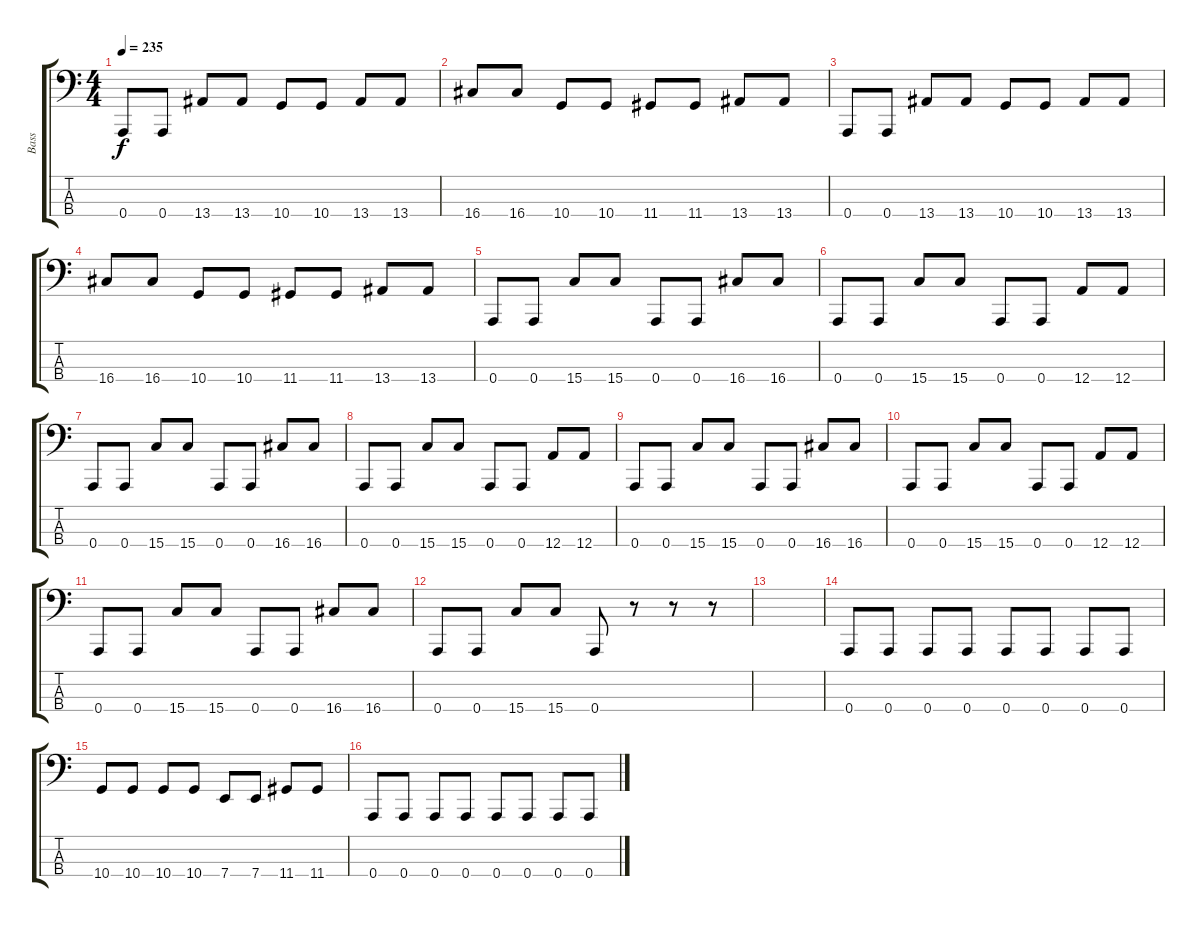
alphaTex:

\track ("Bass" "Bass") {instrument electricbasspick}
\staff {score tabs}
\tuning (D2 A1 E1 A0) {hide}
\ts (4 4)
\tempo 235
\clef f4
\ks c
0.4.8{dy f} 0.4.8 13.4.8 13.4.8 10.4.8 10.4.8 13.4.8 13.4.8 |
16.4.8 16.4.8 10.4.8 10.4.8 11.4.8 11.4.8 13.4.8 13.4.8 |
0.4.8 0.4.8 13.4.8 13.4.8 10.4.8 10.4.8 13.4.8 13.4.8 |
16.4.8 16.4.8 10.4.8 10.4.8 11.4.8 11.4.8 13.4.8 13.4.8 |
0.4.8 0.4.8 15.4.8 15.4.8 0.4.8 0.4.8 16.4.8 16.4.8 |
0.4.8 0.4.8 15.4.8 15.4.8 0.4.8 0.4.8 12.4.8 12.4.8 |
0.4.8 0.4.8 15.4.8 15.4.8 0.4.8 0.4.8 16.4.8 16.4.8 |
0.4.8 0.4.8 15.4.8 15.4.8 0.4.8 0.4.8 12.4.8 12.4.8 |
0.4.8 0.4.8 15.4.8 15.4.8 0.4.8 0.4.8 16.4.8 16.4.8 |
0.4.8 0.4.8 15.4.8 15.4.8 0.4.8 0.4.8 12.4.8 12.4.8 |
0.4.8 0.4.8 15.4.8 15.4.8 0.4.8 0.4.8 16.4.8 16.4.8 |
0.4.8 0.4.8 15.4.8 15.4.8 0.4.8 r.8 r.8 r.8 |
|
0.4.8 0.4.8 0.4.8 0.4.8 0.4.8 0.4.8 0.4.8 0.4.8 |
10.4.8 10.4.8 10.4.8 10.4.8 7.4.8 7.4.8 11.4.8 11.4.8 |
0.4.8 0.4.8 0.4.8 0.4.8 0.4.8 0.4.8 0.4.8 0.4.8
